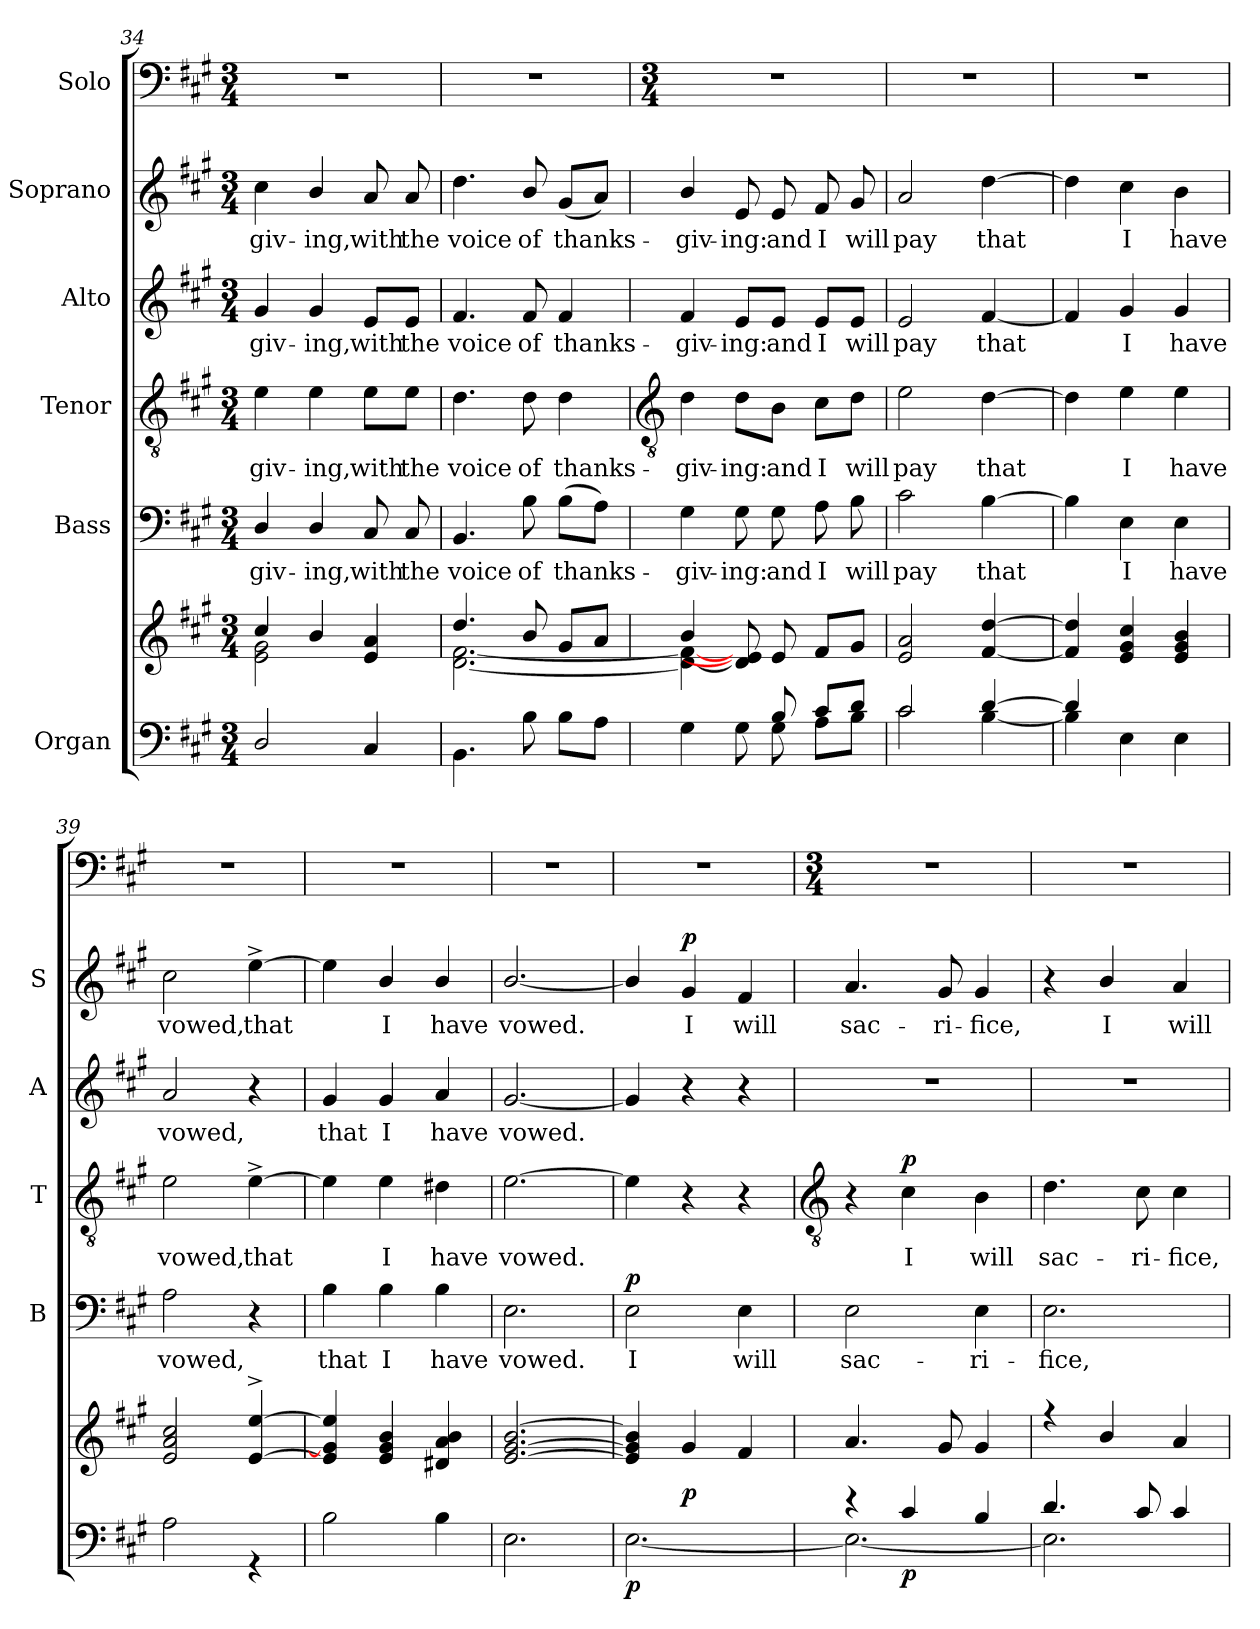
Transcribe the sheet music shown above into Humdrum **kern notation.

**kern	**kern	**dynam	**kern	**text	**dynam	**kern	**text	**dynam	**kern	**text	**kern	**text	**dynam	**kern
*part6	*part6	*part6	*part5	*part5	*part5	*part4	*part4	*part4	*part3	*part3	*part2	*part2	*part2	*part1
*staff7	*staff6	*staff6/7	*staff5	*staff5	*staff5	*staff4	*staff4	*staff4	*staff3	*staff3	*staff2	*staff2	*staff2	*staff1
*I"Organ	*	*	*I"Bass	*	*	*I"Tenor	*	*	*I"Alto	*	*I"Soprano	*	*	*I"Solo
*	*	*	*I'B	*	*	*I'T	*	*	*I'A	*	*I'S	*	*	*
*clefF4	*clefG2	*	*clefF4	*	*	*clefGv2	*	*	*clefG2	*	*clefG2	*	*	*clefF4
*k[f#c#g#]	*k[f#c#g#]	*	*k[f#c#g#]	*	*	*k[f#c#g#]	*	*	*k[f#c#g#]	*	*k[f#c#g#]	*	*	*k[f#c#g#]
*A:	*A:	*	*A:	*	*	*A:	*	*	*A:	*	*A:	*	*	*A:
*M3/4	*M3/4	*	*M3/4	*	*	*M3/4	*	*	*M3/4	*	*M3/4	*	*	*M3/4
=34	=34	=34	=34	=34	=34	=34	=34	=34	=34	=34	=34	=34	=34	=34
*^	*^	*	*	*	*	*	*	*	*	*	*	*	*	*
!	!	!	!	!	!	!LO:LY:b	!	!	!LO:LY:b	!	!	!LO:LY:b	!	!LO:LY:b	!	!LO:N:vis=1
2.ryy	2D/	4cc#/	2e\ 2g#\	.	4D/	-giv-	.	4e	-giv-	.	4g#	-giv-	4cc#	-giv-	.	2.r
!	!	!	!	!	!	!LO:LY:b	!	!	!LO:LY:b	!	!	!LO:LY:b	!	!LO:LY:b	!	!
.	.	4b/	.	.	4D/	-ing,	.	4e\	-ing,	.	4g#/	-ing,	4b/	-ing,	.	.
!	!	!	!	!	!	!LO:LY:b	!	!	!LO:LY:b	!	!	!LO:LY:b	!	!LO:LY:b	!	!
.	4C#/	4e/ 4a/	4ryy	.	8C#	with	.	8e\L	with	.	8e/L	with	8a	with	.	.
!	!	!	!	!	!	!LO:LY:b	!	!	!LO:LY:b	!	!	!LO:LY:b	!	!LO:LY:b	!	!
.	.	.	.	.	8C#	the	.	8e\J	the	.	8e/J	the	8a	the	.	.
=35	=35	=35	=35	=35	=35	=35	=35	=35	=35	=35	=35	=35	=35	=35	=35	=35
!	!	!	!	!	!	!LO:LY:b	!	!	!LO:LY:b	!	!	!LO:LY:b	!	!LO:LY:b	!	!LO:N:vis=1
2ryy	4.BB\	4.dd/	[2.d\ [2.f#\	.	4.BB	voice	.	4.d	voice	.	4.f#	voice	4.dd	voice	.	2.r
!	!	!	!	!	!	!LO:LY:b	!	!	!LO:LY:b	!	!	!LO:LY:b	!	!LO:LY:b	!	!
.	8B\	8b/	.	.	8B\	of	.	8d\	of	.	8f#/	of	8b/	of	.	.
!	!	!	!	!	!	!LO:LY:b	!	!	!LO:LY:b	!	!	!LO:LY:b	!	!LO:LY:b	!	!
8ryy	8B\L	8g#/L	.	.	(>8BL	thanks-	.	4d	thanks-	.	4f#	thanks-	(<8g#L	thanks-	.	.
8ryy	8A\J	8a/J	.	.	8AJ)	.	.	.	.	.	.	.	8aJ)	.	.	.
!!LO:LB:g=z
=36	=36	=36	=36	=36	=36	=36	=36	=36	=36	=36	=36	=36	=36	=36	=36	=36
*	*	*	*	*	*	*	*	*clefGv2	*	*	*	*	*	*	*	*
*	*	*	*	*	*	*	*	*	*	*	*	*	*	*	*	*M3/4
!	!	!	!	!	!	!LO:LY:b	!	!	!LO:LY:b	!	!	!LO:LY:b	!	!LO:LY:b	!	!
4.ryy	4G#\	4b/	4d\_ 4f#\_	.	4G#\	giv-	.	4d\	-giv-	.	4f#/	-giv-	4b/	giv-	.	2.r
!	!	!	!	!	!	!LO:LY:b	!	!	!LO:LY:b	!	!	!LO:LY:b	!	!LO:LY:b	!	!
.	8G#\	8ryy	8d/] 8e/]	.	8G#\	-ing:	.	8d\L	-ing:	.	8e/L	-ing:	8e	-ing:	.	.
!	!	!	!	!	!	!LO:LY:b	!	!	!LO:LY:b	!	!	!LO:LY:b	!	!LO:LY:b	!	!
8B/	8G#\	8e/	4.ryy	.	8G#	and	.	8B\J	and	.	8e/J	and	8e	and	.	.
!	!	!	!	!	!	!LO:LY:b	!	!	!LO:LY:b	!	!	!LO:LY:b	!	!LO:LY:b	!	!
8c#/L	8A\L	8f#/L	.	.	8A	I	.	8c#\L	I	.	8e/L	I	8f#	I	.	.
!	!	!	!	!	!	!LO:LY:b	!	!	!LO:LY:b	!	!	!LO:LY:b	!	!LO:LY:b	!	!
8d/J	8B\J	8g#/J	.	.	8B	will	.	8d\J	will	.	8e/J	will	8g#	will	.	.
=37	=37	=37	=37	=37	=37	=37	=37	=37	=37	=37	=37	=37	=37	=37	=37	=37
!	!	!	!	!	!	!LO:LY:b	!	!	!LO:LY:b	!	!	!LO:LY:b	!	!LO:LY:b	!	!
2c#/	2c#\	2e/ 2a/	2ryy	.	2c#	pay	.	2e	pay	.	2e	pay	2a	pay	.	2.r
!	!	!	!	!	!	!LO:LY:b	!	!	!LO:LY:b	!	!	!LO:LY:b	!	!LO:LY:b	!	!
[4d/	[4B\	[4f#/ [4dd/	8ryy	.	[4B	that	.	[4d	that	.	[4f#	that	[4dd	that	.	.
.	.	.	8ryy	.	.	.	.	.	.	.	.	.	.	.	.	.
=38	=38	=38	=38	=38	=38	=38	=38	=38	=38	=38	=38	=38	=38	=38	=38	=38
4d/]	4B\]	4f#/] 4dd/]	2.ryy	.	4B]	.	.	4d]	.	.	4f#]	.	4dd]	.	.	2.r
!	!	!	!	!	!	!LO:LY:b	!	!	!LO:LY:b	!	!	!LO:LY:b	!	!LO:LY:b	!	!
2ryy	4E\	4e/ 4g#/ 4cc#/	.	.	4E	I	.	4e	I	.	4g#	I	4cc#	I	.	.
!	!	!	!	!	!	!LO:LY:b	!	!	!LO:LY:b	!	!	!LO:LY:b	!	!LO:LY:b	!	!
.	4E\	4e/ 4g#/ 4b/	.	.	4E	have	.	4e	have	.	4g#	have	4b	have	.	.
=39	=39	=39	=39	=39	=39	=39	=39	=39	=39	=39	=39	=39	=39	=39	=39	=39
!	!	!	!	!	!	!LO:LY:b	!	!	!LO:LY:b	!	!	!LO:LY:b	!	!LO:LY:b	!	!
2.ryy	2A\	2e/ 2a/ 2cc#/	2.ryy	.	2A	vowed,	.	2e	vowed,	.	2a	vowed,	2cc#	vowed,	.	2.r
!	!	!	!	!	!	!	!	!	!LO:LY:b	!	!	!	!	!LO:LY:b	!	!
.	4r	[4e/^ [4ee/^	.	.	4r	.	.	[4e^	that	.	4r	.	[4ee^	that	.	.
=40	=40	=40	=40	=40	=40	=40	=40	=40	=40	=40	=40	=40	=40	=40	=40	=40
!	!	!	!	!	!	!LO:LY:b	!	!	!	!	!	!LO:LY:b	!	!	!	!
2.ryy	2B\	4e/] 4g#/] 4ee/]	2.ryy	.	4B	that	.	4e]	.	.	4g#	that	4ee]	.	.	2.r
!	!	!	!	!	!	!LO:LY:b	!	!	!LO:LY:b	!	!	!LO:LY:b	!	!LO:LY:b	!	!
.	.	4e/ 4g#/ 4b/	.	.	4B\	I	.	4e\	I	.	4g#/	I	4b/	I	.	.
!	!	!	!	!	!	!LO:LY:b	!	!	!LO:LY:b	!	!	!LO:LY:b	!	!LO:LY:b	!	!
.	4B\	4d#X/ 4a/ 4b/	.	.	4B\	have	.	4d#X\	have	.	4a/	have	4b/	have	.	.
=41	=41	=41	=41	=41	=41	=41	=41	=41	=41	=41	=41	=41	=41	=41	=41	=41
!	!	!	!	!	!	!LO:LY:b	!	!	!LO:LY:b	!	!	!LO:LY:b	!	!LO:LY:b	!	!
2.ryy	2.E\	[2.e/ [2.g#/ [2.b/	2.ryy	.	2.E	vowed.	.	[2.e	vowed.	.	[2.g#	vowed.	[2.b/	vowed.	.	2.r
=42	=42	=42	=42	=42	=42	=42	=42	=42	=42	=42	=42	=42	=42	=42	=42	=42
!	!	!	!	!LO:DY:b=2	!	!LO:LY:b	!LO:DY:b	!	!	!	!	!	!	!	!	!
2.ryy	[2.E\	4e/] 4g#/] 4b/]	2.ryy	p	2E	I	p	4e]	.	.	4g#]	.	4b/]	.	.	2.r
!	!	!	!	!LO:DY:b	!	!	!	!	!	!	!	!	!	!LO:LY:b	!LO:DY:b	!
.	.	4g#/	.	p	.	.	.	4r	.	.	4r	.	4g#	I	p	.
!	!	!	!	!	!	!LO:LY:b	!	!	!	!	!	!	!	!LO:LY:b	!	!
.	.	4f#/	.	.	4E	will	.	4r	.	.	4r	.	4f#	will	.	.
!!LO:LB:g=z
=43	=43	=43	=43	=43	=43	=43	=43	=43	=43	=43	=43	=43	=43	=43	=43	=43
*	*	*	*	*	*	*	*	*clefGv2	*	*	*	*	*	*	*	*
*	*	*	*	*	*	*	*	*	*	*	*	*	*	*	*	*M3/4
!	!	!	!	!	!	!LO:LY:b	!	!	!	!	!LO:N:vis=1	!	!	!LO:LY:b	!	!
4r	2.E\_	4.a/	2.ryy	.	2E	sac-	.	4r	.	.	2.r	.	4.a	sac-	.	2.r
!	!	!	!	!LO:DY:b=2	!	!	!	!	!LO:LY:b	!LO:DY:b	!	!	!	!	!	!
4c#/	.	.	.	p	.	.	.	4c#	I	p	.	.	.	.	.	.
!	!	!	!	!	!	!	!	!	!	!	!	!	!	!LO:LY:b	!	!
.	.	8g#/	.	.	.	.	.	.	.	.	.	.	8g#	-ri-	.	.
!	!	!	!	!	!	!LO:LY:b	!	!	!LO:LY:b	!	!	!	!	!LO:LY:b	!	!
4B/	.	4g#/	.	.	4E	-ri-	.	4B	will	.	.	.	4g#	-fice,	.	.
=44	=44	=44	=44	=44	=44	=44	=44	=44	=44	=44	=44	=44	=44	=44	=44	=44
!	!	!	!	!	!	!LO:LY:b	!	!	!LO:LY:b	!	!LO:N:vis=1	!	!	!	!	!
4.d/	2.E\]	4r	2.ryy	.	2.E	-fice,	.	4.d	sac-	.	2.r	.	4r	.	.	2.r
!	!	!	!	!	!	!	!	!	!	!	!	!	!	!LO:LY:b	!	!
.	.	4b/	.	.	.	.	.	.	.	.	.	.	4b/	I	.	.
!	!	!	!	!	!	!	!	!	!LO:LY:b	!	!	!	!	!	!	!
8c#/	.	.	.	.	.	.	.	8c#	-ri-	.	.	.	.	.	.	.
!	!	!	!	!	!	!	!	!	!LO:LY:b	!	!	!	!	!LO:LY:b	!	!
4c#/	.	4a/	.	.	.	.	.	4c#	-fice,	.	.	.	4a	will	.	.
*v	*v	*	*	*	*	*	*	*	*	*	*	*	*	*	*	*
*	*v	*v	*	*	*	*	*	*	*	*	*	*	*	*	*
=	=	=	=	=	=	=	=	=	=	=	=	=	=	=
*-	*-	*-	*-	*-	*-	*-	*-	*-	*-	*-	*-	*-	*-	*-
